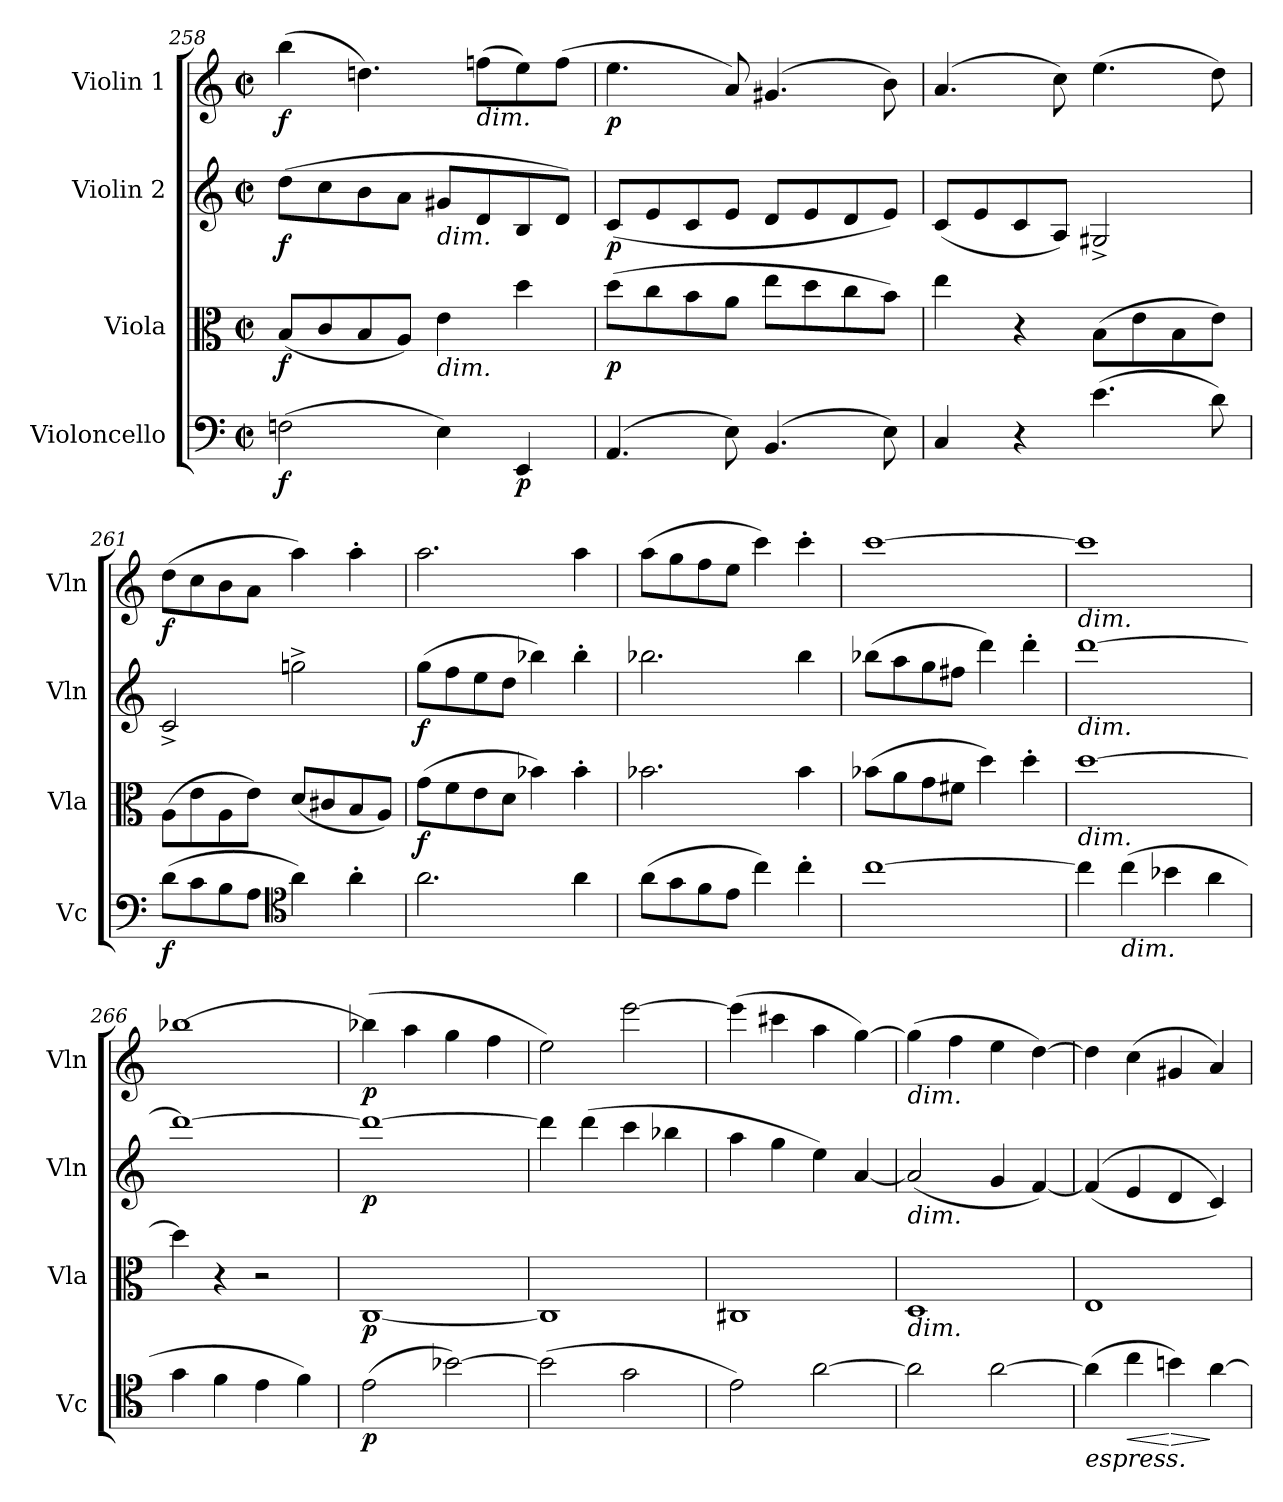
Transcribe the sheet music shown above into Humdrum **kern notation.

**kern	**dynam	**kern	**dynam	**kern	**dynam	**kern	**dynam
*part4	*part4	*part3	*part3	*part2	*part2	*part1	*part1
*staff4	*staff4	*staff3	*staff3	*staff2	*staff2	*staff1	*staff1
*I"Violoncello	*	*I"Viola	*	*I"Violin 2	*	*I"Violin 1	*
*I'Vc	*	*I'Vla	*	*I'Vln	*	*I'Vln	*
*clefF4	*	*clefC3	*	*clefG2	*	*clefG2	*
*k[]	*	*k[]	*	*k[]	*	*k[]	*
*M2/2	*	*M2/2	*	*M2/2	*	*M2/2	*
*met(c|)	*	*met(c|)	*	*met(c|)	*	*met(c|)	*
=258	=258	=258	=258	=258	=258	=258	=258
!	!LO:DY:b	!	!LO:DY:b	!	!LO:DY:b	!	!LO:DY:b
(2Fn\	f	(8B/L	f	(8dd\L	f	(4bb\	f
.	.	8c/	.	8cc\	.	.	.
.	.	8B/	.	8b\	.	4.ddn\)	.
.	.	8A/J)	.	8a\J	.	.	.
!	!	!	!	!LO:TX:b:i:t=dim.	!	!	!
!	!	!LO:TX:b:i:t=dim.	!	!	!	!	!
4E\)	.	4e\	.	8g#X/L	.	.	.
!	!	!	!	!	!	!LO:TX:b:i:t=dim.	!
.	.	.	.	8d/	.	(8ffn\L	.
!	!LO:DY:b	!	!	!	!	!	!
4EE/	p	4dd\	.	8B/	.	8ee\)	.
.	.	.	.	8d/J)	.	(8ff\J	.
!!LO:PB:g=z
=259	=259	=259	=259	=259	=259	=259	=259
!	!	!	!LO:DY:b	!	!LO:DY:b	!	!LO:DY:b
(4.AA/	.	(8dd\L	p	(8c/L	p	4.ee\	p
.	.	8cc\	.	8e/	.	.	.
.	.	8b\	.	8c/	.	.	.
8E\)	.	8a\J	.	8e/J	.	8a/)	.
(4.BB/	.	8ee\L	.	8d/L	.	(4.g#X/	.
.	.	8dd\	.	8e/	.	.	.
.	.	8cc\	.	8d/	.	.	.
8E\)	.	8b\J)	.	8e/J)	.	8b\)	.
=260	=260	=260	=260	=260	=260	=260	=260
4C/	.	4ee\	.	(8c/L	.	(4.a/	.
.	.	.	.	8e/	.	.	.
4r	.	4r	.	8c/	.	.	.
.	.	.	.	8A/J)	.	8cc\)	.
(4.e\	.	(8B\L	.	2G#X^/	.	(4.ee\	.
.	.	8e\	.	.	.	.	.
.	.	8B\	.	.	.	.	.
8d\)	.	8e\J)	.	.	.	8dd\)	.
=261	=261	=261	=261	=261	=261	=261	=261
!	!LO:DY:b	!	!	!	!	!	!LO:DY:b
(8d\L	f	(8A\L	.	2c^/	.	(8dd\L	f
8c\	.	8e\	.	.	.	8cc\	.
8B\	.	8A\	.	.	.	8b\	.
8A\J	.	8e\J)	.	.	.	8a\J	.
*clefC4	*	*	*	*	*	*	*
4a\)	.	(8d/L	.	2ggn^\	.	4aa\)	.
.	.	8c#X/	.	.	.	.	.
4a'\	.	8B/	.	.	.	4aa'\	.
.	.	8A/J)	.	.	.	.	.
=262	=262	=262	=262	=262	=262	=262	=262
!	!	!	!LO:DY:b	!	!LO:DY:b	!	!
2.a\	.	(8g\L	f	(8gg\L	f	2.aa\	.
.	.	8f\	.	8ff\	.	.	.
.	.	8e\	.	8ee\	.	.	.
.	.	8d\J	.	8dd\J	.	.	.
.	.	4b-X\)	.	4bb-X\)	.	.	.
4a\	.	4b-'\	.	4bb-'\	.	4aa\	.
=263	=263	=263	=263	=263	=263	=263	=263
(8a\L	.	2.b-X\	.	2.bb-X\	.	(8aa\L	.
8g\	.	.	.	.	.	8gg\	.
8f\	.	.	.	.	.	8ff\	.
8e\J	.	.	.	.	.	8ee\J	.
4cc\)	.	.	.	.	.	4ccc\)	.
4cc'\	.	4b-\	.	4bb-\	.	4ccc'\	.
=264	=264	=264	=264	=264	=264	=264	=264
[1cc	.	(8b-X\L	.	(8bb-X\L	.	[1ccc	.
.	.	8a\	.	8aa\	.	.	.
.	.	8g\	.	8gg\	.	.	.
.	.	8f#X\J	.	8ff#X\J	.	.	.
.	.	4dd\)	.	4ddd\)	.	.	.
.	.	4dd'\	.	4ddd'\	.	.	.
=265	=265	=265	=265	=265	=265	=265	=265
!	!	!	!	!	!	!LO:TX:b:i:t=dim.	!
!	!	!	!	!LO:TX:b:i:t=dim.	!	!	!
!	!	!LO:TX:b:i:t=dim.	!	!	!	!	!
4cc\]	.	[1dd	.	[1ddd	.	1ccc]	.
!LO:TX:b:i:t=dim.	!	!	!	!	!	!	!
(4cc\	.	.	.	.	.	.	.
4b-X\	.	.	.	.	.	.	.
4a\	.	.	.	.	.	.	.
!!LO:LB:g=z
=266	=266	=266	=266	=266	=266	=266	=266
4g\	.	4dd\]	.	1ddd_	.	[1bb-X	.
4f\	.	4r	.	.	.	.	.
4e\	.	2r	.	.	.	.	.
4f\)	.	.	.	.	.	.	.
!!LO:LB:g=z
=267	=267	=267	=267	=267	=267	=267	=267
!	!LO:DY:b	!	!LO:DY:b	!	!LO:DY:b	!	!LO:DY:b
(2e\	p	[1C	p	1ddd_	p	(4bb-X\]	p
.	.	.	.	.	.	4aa\	.
[2b-X\)	.	.	.	.	.	4gg\	.
.	.	.	.	.	.	4ff\	.
=268	=268	=268	=268	=268	=268	=268	=268
(2b-\]	.	1C]	.	4ddd\]	.	2ee\)	.
.	.	.	.	(4ddd\	.	.	.
2g\	.	.	.	4ccc\	.	[2eee\	.
.	.	.	.	4bb-X\	.	.	.
=269	=269	=269	=269	=269	=269	=269	=269
2e\)	.	1C#X	.	4aa\	.	(4eee\]	.
.	.	.	.	4gg\	.	4ccc#X\	.
[2a\	.	.	.	4ee\)	.	4aa\	.
.	.	.	.	[4a/	.	[4gg\)	.
=270	=270	=270	=270	=270	=270	=270	=270
!	!	!	!	!	!	!LO:TX:b:i:t=dim.	!
!	!	!	!	!LO:TX:b:i:t=dim.	!	!	!
!	!	!LO:TX:b:i:t=dim.	!	!	!	!	!
2a\]	.	1D	.	(2a/]	.	(4gg\]	.
.	.	.	.	.	.	4ff\	.
[2a\	.	.	.	4g/	.	4ee\	.
.	.	.	.	[4f/)	.	[4dd\)	.
=271	=271	=271	=271	=271	=271	=271	=271
!LO:TX:b:i:t=espress.	!	!	!	!	!	!	!
(4a\]	.	1E	.	((4f/]	.	4dd\]	.
!	!LO:HP:b	!	!	!	!	!	!
4cc\	<	.	.	4e/	.	(4cc\	.
!	!LO:HP:n=1:b	!	!	!	!	!	!
4bn\)	[ >	.	.	4d/	.	4g#X/	.
[4a\	]	.	.	4c/))	.	4a/)	.
=	=	=	=	=	=	=	=
*-	*-	*-	*-	*-	*-	*-	*-
